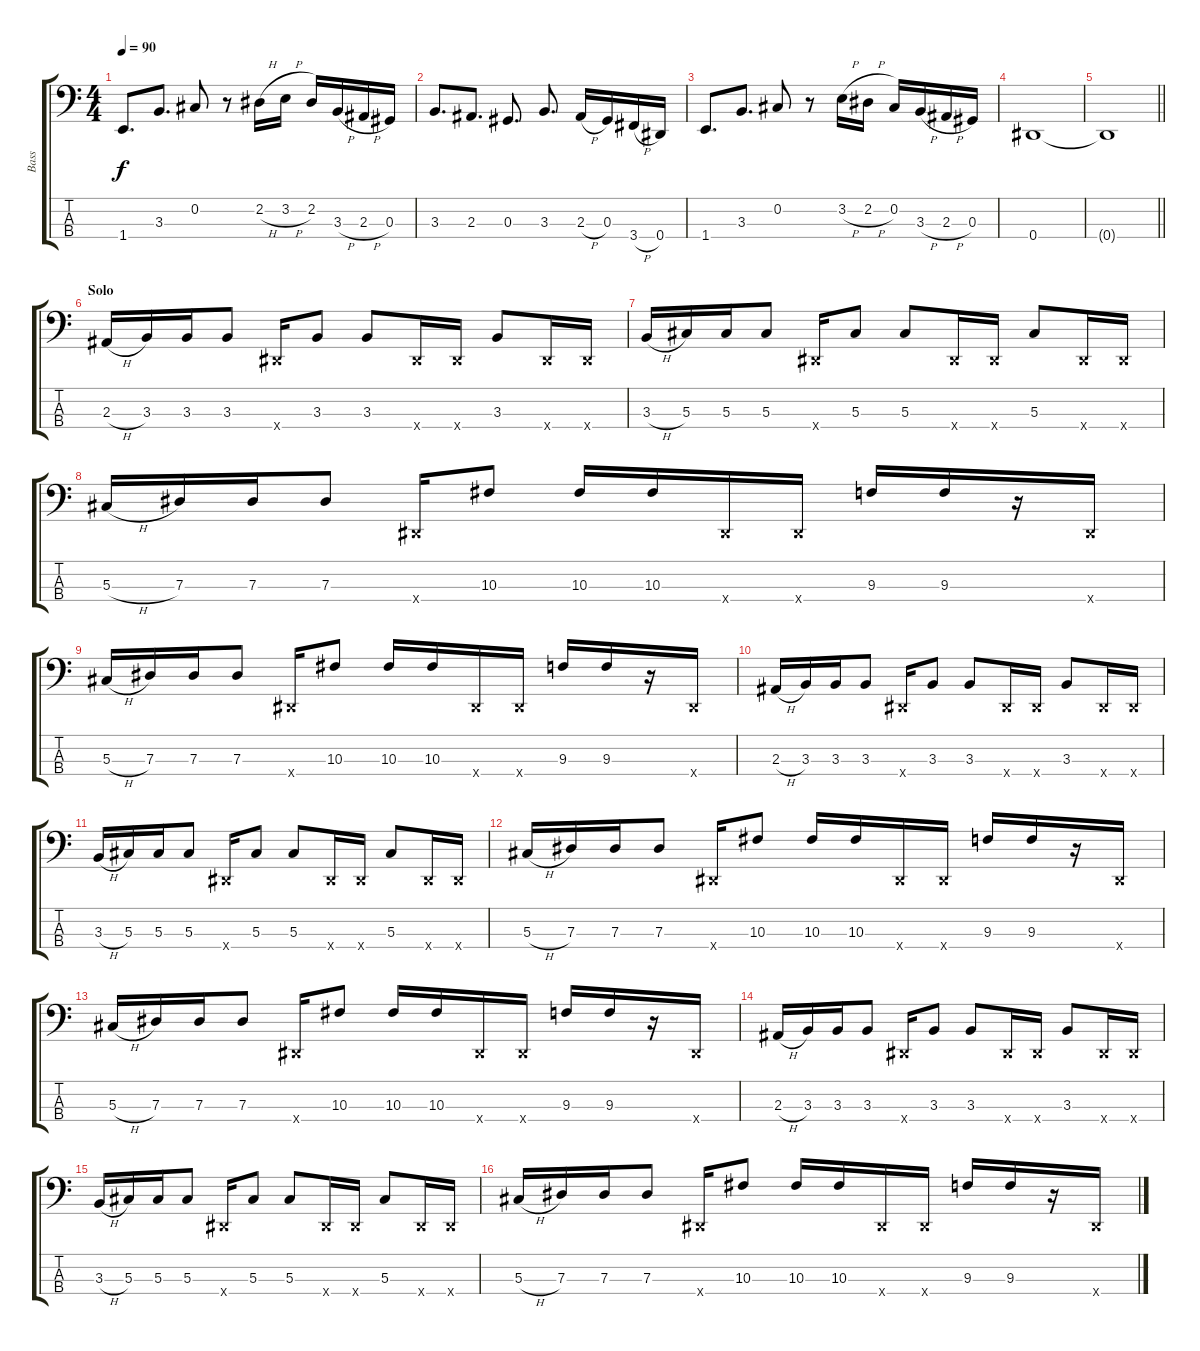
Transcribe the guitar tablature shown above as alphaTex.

\track ("Bass" "Bass") {instrument electricbassfinger bank 255}
\staff {score tabs}
\tuning (Gb2 Db2 Ab1 Eb1) {hide}
\ts (4 4)
\tempo 90
\clef f4
\ks c
1.4.8{d dy f} 3.3.8{d} 0.2.8 r.8 2.2{h}.16 3.2{h}.16 2.2.16 3.3{h}.16 2.3{h}.16 0.3.16 |
3.3.8{d} 2.3.8{d} 0.3.8{d} 3.3.8{d} 2.3{h}.16 0.3.16 3.4{h}.16 0.4.16 |
1.4.8{d} 3.3.8{d} 0.2.8 r.8 3.2{h}.16 2.2{h}.16 0.2.16 3.3{h}.16 2.3{h}.16 0.3.16 |
0.4.1 |
\barLineRight lightlight
0.4{t}.1 |
\section ("" "Solo")
2.3{h}.16 3.3.16 3.3.16 3.3.8 0.4{x}.16 3.3.8 3.3.8 0.4{x}.16 0.4{x}.16 3.3.8 0.4{x}.16 0.4{x}.16 |
3.3{h}.16 5.3.16 5.3.16 5.3.8 0.4{x}.16 5.3.8 5.3.8 0.4{x}.16 0.4{x}.16 5.3.8 0.4{x}.16 0.4{x}.16 |
5.3{h}.16 7.3.16 7.3.16 7.3.8 0.4{x}.16 10.3.8 10.3.16 10.3.16 0.4{x}.16 0.4{x}.16 9.3.16 9.3.16 r.16 0.4{x}.16 |
5.3{h}.16 7.3.16 7.3.16 7.3.8 0.4{x}.16 10.3.8 10.3.16 10.3.16 0.4{x}.16 0.4{x}.16 9.3.16 9.3.16 r.16 0.4{x}.16 |
2.3{h}.16 3.3.16 3.3.16 3.3.8 0.4{x}.16 3.3.8 3.3.8 0.4{x}.16 0.4{x}.16 3.3.8 0.4{x}.16 0.4{x}.16 |
3.3{h}.16 5.3.16 5.3.16 5.3.8 0.4{x}.16 5.3.8 5.3.8 0.4{x}.16 0.4{x}.16 5.3.8 0.4{x}.16 0.4{x}.16 |
5.3{h}.16 7.3.16 7.3.16 7.3.8 0.4{x}.16 10.3.8 10.3.16 10.3.16 0.4{x}.16 0.4{x}.16 9.3.16 9.3.16 r.16 0.4{x}.16 |
5.3{h}.16 7.3.16 7.3.16 7.3.8 0.4{x}.16 10.3.8 10.3.16 10.3.16 0.4{x}.16 0.4{x}.16 9.3.16 9.3.16 r.16 0.4{x}.16 |
2.3{h}.16 3.3.16 3.3.16 3.3.8 0.4{x}.16 3.3.8 3.3.8 0.4{x}.16 0.4{x}.16 3.3.8 0.4{x}.16 0.4{x}.16 |
3.3{h}.16 5.3.16 5.3.16 5.3.8 0.4{x}.16 5.3.8 5.3.8 0.4{x}.16 0.4{x}.16 5.3.8 0.4{x}.16 0.4{x}.16 |
5.3{h}.16 7.3.16 7.3.16 7.3.8 0.4{x}.16 10.3.8 10.3.16 10.3.16 0.4{x}.16 0.4{x}.16 9.3.16 9.3.16 r.16 0.4{x}.16
